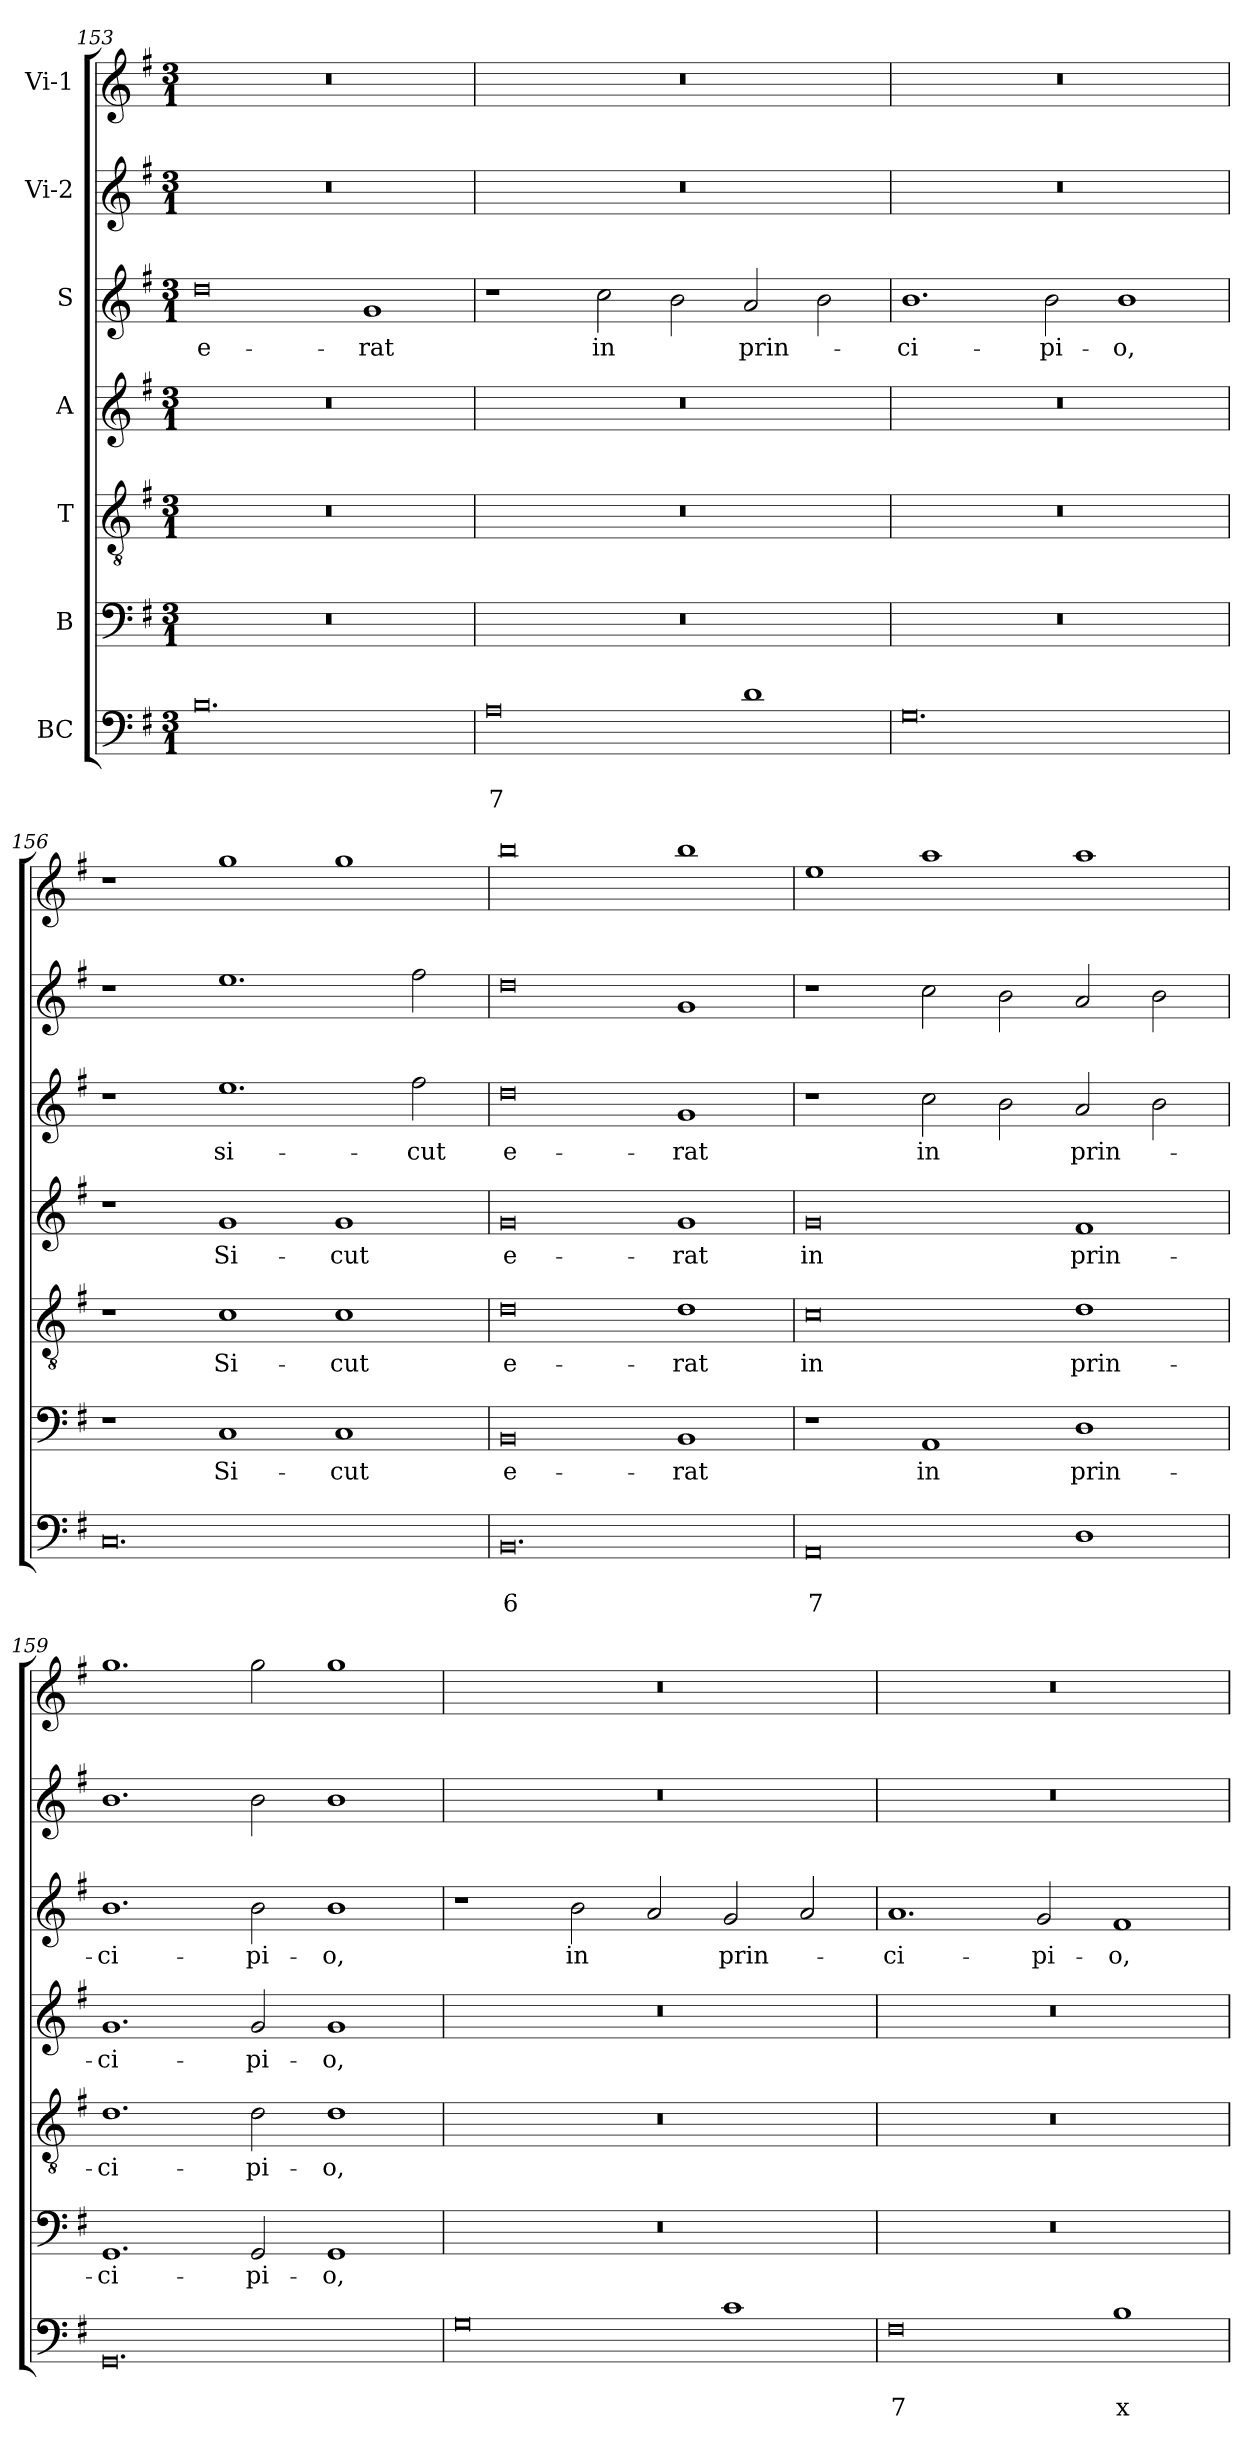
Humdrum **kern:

**kern	**text	**text	**kern	**text	**kern	**text	**kern	**text	**kern	**text	**kern	**kern
*part7	*part7	*part7	*part6	*part6	*part5	*part5	*part4	*part4	*part3	*part3	*part2	*part1
*staff7	*staff7	*staff7	*staff6	*staff6	*staff5	*staff5	*staff4	*staff4	*staff3	*staff3	*staff2	*staff1
*I"BC	*	*	*I"B	*	*I"T	*	*I"A	*	*I"S	*	*I"Vi-2	*I"Vi-1
*clefF4	*	*	*clefF4	*	*clefGv2	*	*clefG2	*	*clefG2	*	*clefG2	*clefG2
*k[f#]	*	*	*k[f#]	*	*k[f#]	*	*k[f#]	*	*k[f#]	*	*k[f#]	*k[f#]
*G:	*	*	*G:	*	*G:	*	*G:	*	*G:	*	*G:	*G:
*M3/1	*	*	*M3/1	*	*M3/1	*	*M3/1	*	*M3/1	*	*M3/1	*M3/1
=153	=153	=153	=153	=153	=153	=153	=153	=153	=153	=153	=153	=153
!	!	!	!	!	!	!	!	!	!	!LO:LY:b	!	!
0.B	.	.	0.r	.	0.r	.	0.r	.	0dd	e-	0.r	0.r
!	!	!	!	!	!	!	!	!	!	!LO:LY:b	!	!
.	.	.	.	.	.	.	.	.	1g	-rat	.	.
=154	=154	=154	=154	=154	=154	=154	=154	=154	=154	=154	=154	=154
!	!	!LO:LY:b	!	!	!	!	!	!	!	!	!	!
0A	.	7	0.r	.	0.r	.	0.r	.	1r	.	0.r	0.r
!	!	!	!	!	!	!	!	!	!	!LO:LY:b	!	!
.	.	.	.	.	.	.	.	.	2cc\	in	.	.
.	.	.	.	.	.	.	.	.	2b\	.	.	.
!	!	!	!	!	!	!	!	!	!	!LO:LY:b	!	!
1d	.	.	.	.	.	.	.	.	2a/	prin-	.	.
.	.	.	.	.	.	.	.	.	2b\	.	.	.
=155	=155	=155	=155	=155	=155	=155	=155	=155	=155	=155	=155	=155
!	!	!	!	!	!	!	!	!	!	!LO:LY:b	!	!
0.G	.	.	0.r	.	0.r	.	0.r	.	1.b	-ci-	0.r	0.r
!	!	!	!	!	!	!	!	!	!	!LO:LY:b	!	!
.	.	.	.	.	.	.	.	.	2b\	-pi-	.	.
!	!	!	!	!	!	!	!	!	!	!LO:LY:b	!	!
.	.	.	.	.	.	.	.	.	1b	-o,	.	.
=156	=156	=156	=156	=156	=156	=156	=156	=156	=156	=156	=156	=156
0.C	.	.	1r	.	1r	.	1r	.	1r	.	1r	1r
!	!	!	!	!LO:LY:b	!	!LO:LY:b	!	!LO:LY:b	!	!LO:LY:b	!	!
.	.	.	1C	Si-	1c	Si-	1g	Si-	1.ee	si-	1.ee	1gg
!	!	!	!	!LO:LY:b	!	!LO:LY:b	!	!LO:LY:b	!	!	!	!
.	.	.	1C	-cut	1c	-cut	1g	-cut	.	.	.	1gg
!	!	!	!	!	!	!	!	!	!	!LO:LY:b	!	!
.	.	.	.	.	.	.	.	.	2ff#\	-cut	2ff#\	.
=157	=157	=157	=157	=157	=157	=157	=157	=157	=157	=157	=157	=157
!	!	!LO:LY:b	!	!LO:LY:b	!	!LO:LY:b	!	!LO:LY:b	!	!LO:LY:b	!	!
0.BB	.	6	0BB	e-	0d	e-	0g	e-	0dd	e-	0dd	0bb
!	!	!	!	!LO:LY:b	!	!LO:LY:b	!	!LO:LY:b	!	!LO:LY:b	!	!
.	.	.	1BB	-rat	1d	-rat	1g	-rat	1g	-rat	1g	1bb
!!LO:PB:g=z
=158	=158	=158	=158	=158	=158	=158	=158	=158	=158	=158	=158	=158
!	!	!LO:LY:b	!	!	!	!LO:LY:b	!	!LO:LY:b	!	!	!	!
0AA	.	7	1r	.	0c	in	0g	in	1r	.	1r	1ee
!	!	!	!	!LO:LY:b	!	!	!	!	!	!LO:LY:b	!	!
.	.	.	1AA	in	.	.	.	.	2cc\	in	2cc\	1aa
.	.	.	.	.	.	.	.	.	2b\	.	2b\	.
!	!	!	!	!LO:LY:b	!	!LO:LY:b	!	!LO:LY:b	!	!LO:LY:b	!	!
1D	.	.	1D	prin-	1d	prin-	1f#	prin-	2a/	prin-	2a/	1aa
.	.	.	.	.	.	.	.	.	2b\	.	2b\	.
=159	=159	=159	=159	=159	=159	=159	=159	=159	=159	=159	=159	=159
!	!	!	!	!LO:LY:b	!	!LO:LY:b	!	!LO:LY:b	!	!LO:LY:b	!	!
0.GG	.	.	1.GG	-ci-	1.d	-ci-	1.g	-ci-	1.b	-ci-	1.b	1.gg
!	!	!	!	!LO:LY:b	!	!LO:LY:b	!	!LO:LY:b	!	!LO:LY:b	!	!
.	.	.	2GG/	-pi-	2d\	-pi-	2g/	-pi-	2b\	-pi-	2b\	2gg\
!	!	!	!	!LO:LY:b	!	!LO:LY:b	!	!LO:LY:b	!	!LO:LY:b	!	!
.	.	.	1GG	-o,	1d	-o,	1g	-o,	1b	-o,	1b	1gg
=160	=160	=160	=160	=160	=160	=160	=160	=160	=160	=160	=160	=160
0G	.	.	0.r	.	0.r	.	0.r	.	1r	.	0.r	0.r
!	!	!	!	!	!	!	!	!	!	!LO:LY:b	!	!
.	.	.	.	.	.	.	.	.	2b\	in	.	.
.	.	.	.	.	.	.	.	.	2a/	.	.	.
!	!	!	!	!	!	!	!	!	!	!LO:LY:b	!	!
1c	.	.	.	.	.	.	.	.	2g/	prin-	.	.
.	.	.	.	.	.	.	.	.	2a/	.	.	.
=161	=161	=161	=161	=161	=161	=161	=161	=161	=161	=161	=161	=161
!	!	!LO:LY:b	!	!	!	!	!	!	!	!LO:LY:b	!	!
0F#	.	7	0.r	.	0.r	.	0.r	.	1.a	-ci-	0.r	0.r
!	!	!	!	!	!	!	!	!	!	!LO:LY:b	!	!
.	.	.	.	.	.	.	.	.	2g/	-pi-	.	.
!	!	!LO:LY:b	!	!	!	!	!	!	!	!LO:LY:b	!	!
1B	.	x	.	.	.	.	.	.	1f#	-o,	.	.
=	=	=	=	=	=	=	=	=	=	=	=	=
*-	*-	*-	*-	*-	*-	*-	*-	*-	*-	*-	*-	*-
